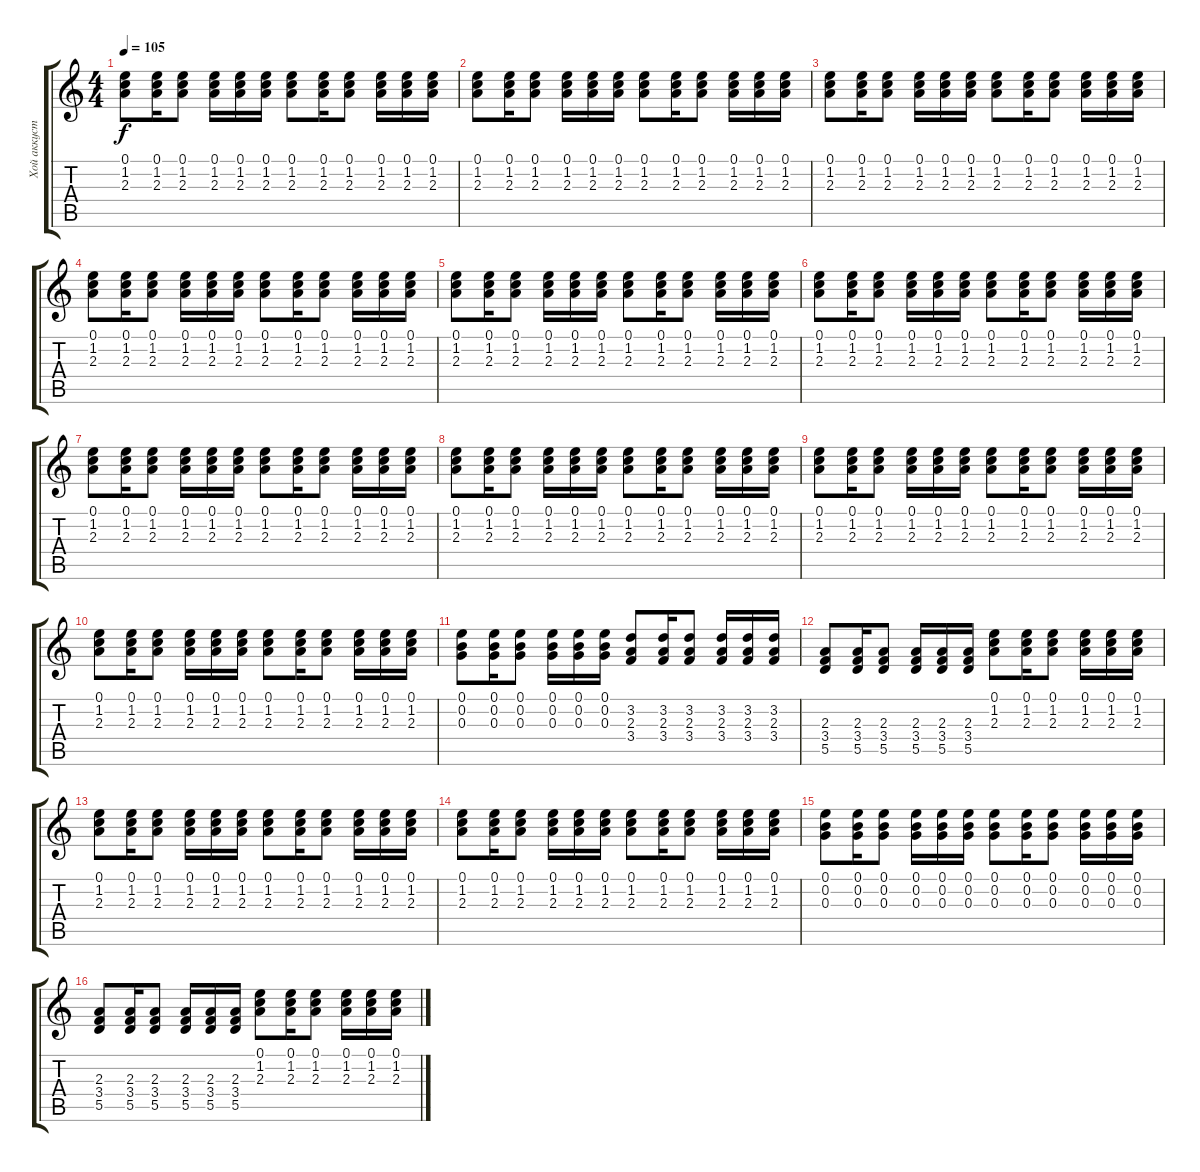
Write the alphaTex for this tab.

\track ("Хой аккустика" "Хой аккуст") {instrument acousticguitarnylon}
\staff {score tabs}
\tuning (E4 B3 G3 D3 A2 E2) {hide}
\ts (4 4)
\tempo 105
\clef g2
\ks c
(0.1 1.2 2.3).8{dy f} (0.1 1.2 2.3).16 (0.1 1.2 2.3).8 (0.1 1.2 2.3).16 (0.1 1.2 2.3).16 (0.1 1.2 2.3).16 (0.1 1.2 2.3).8 (0.1 1.2 2.3).16 (0.1 1.2 2.3).8 (0.1 1.2 2.3).16 (0.1 1.2 2.3).16 (0.1 1.2 2.3).16 |
(0.1 1.2 2.3).8 (0.1 1.2 2.3).16 (0.1 1.2 2.3).8 (0.1 1.2 2.3).16 (0.1 1.2 2.3).16 (0.1 1.2 2.3).16 (0.1 1.2 2.3).8 (0.1 1.2 2.3).16 (0.1 1.2 2.3).8 (0.1 1.2 2.3).16 (0.1 1.2 2.3).16 (0.1 1.2 2.3).16 |
(0.1 1.2 2.3).8 (0.1 1.2 2.3).16 (0.1 1.2 2.3).8 (0.1 1.2 2.3).16 (0.1 1.2 2.3).16 (0.1 1.2 2.3).16 (0.1 1.2 2.3).8 (0.1 1.2 2.3).16 (0.1 1.2 2.3).8 (0.1 1.2 2.3).16 (0.1 1.2 2.3).16 (0.1 1.2 2.3).16 |
(0.1 1.2 2.3).8 (0.1 1.2 2.3).16 (0.1 1.2 2.3).8 (0.1 1.2 2.3).16 (0.1 1.2 2.3).16 (0.1 1.2 2.3).16 (0.1 1.2 2.3).8 (0.1 1.2 2.3).16 (0.1 1.2 2.3).8 (0.1 1.2 2.3).16 (0.1 1.2 2.3).16 (0.1 1.2 2.3).16 |
(0.1 1.2 2.3).8 (0.1 1.2 2.3).16 (0.1 1.2 2.3).8 (0.1 1.2 2.3).16 (0.1 1.2 2.3).16 (0.1 1.2 2.3).16 (0.1 1.2 2.3).8 (0.1 1.2 2.3).16 (0.1 1.2 2.3).8 (0.1 1.2 2.3).16 (0.1 1.2 2.3).16 (0.1 1.2 2.3).16 |
(0.1 1.2 2.3).8 (0.1 1.2 2.3).16 (0.1 1.2 2.3).8 (0.1 1.2 2.3).16 (0.1 1.2 2.3).16 (0.1 1.2 2.3).16 (0.1 1.2 2.3).8 (0.1 1.2 2.3).16 (0.1 1.2 2.3).8 (0.1 1.2 2.3).16 (0.1 1.2 2.3).16 (0.1 1.2 2.3).16 |
(0.1 1.2 2.3).8 (0.1 1.2 2.3).16 (0.1 1.2 2.3).8 (0.1 1.2 2.3).16 (0.1 1.2 2.3).16 (0.1 1.2 2.3).16 (0.1 1.2 2.3).8 (0.1 1.2 2.3).16 (0.1 1.2 2.3).8 (0.1 1.2 2.3).16 (0.1 1.2 2.3).16 (0.1 1.2 2.3).16 |
(0.1 1.2 2.3).8 (0.1 1.2 2.3).16 (0.1 1.2 2.3).8 (0.1 1.2 2.3).16 (0.1 1.2 2.3).16 (0.1 1.2 2.3).16 (0.1 1.2 2.3).8 (0.1 1.2 2.3).16 (0.1 1.2 2.3).8 (0.1 1.2 2.3).16 (0.1 1.2 2.3).16 (0.1 1.2 2.3).16 |
(0.1 1.2 2.3).8 (0.1 1.2 2.3).16 (0.1 1.2 2.3).8 (0.1 1.2 2.3).16 (0.1 1.2 2.3).16 (0.1 1.2 2.3).16 (0.1 1.2 2.3).8 (0.1 1.2 2.3).16 (0.1 1.2 2.3).8 (0.1 1.2 2.3).16 (0.1 1.2 2.3).16 (0.1 1.2 2.3).16 |
(0.1 1.2 2.3).8 (0.1 1.2 2.3).16 (0.1 1.2 2.3).8 (0.1 1.2 2.3).16 (0.1 1.2 2.3).16 (0.1 1.2 2.3).16 (0.1 1.2 2.3).8 (0.1 1.2 2.3).16 (0.1 1.2 2.3).8 (0.1 1.2 2.3).16 (0.1 1.2 2.3).16 (0.1 1.2 2.3).16 |
(0.1 0.2 0.3).8 (0.1 0.2 0.3).16 (0.1 0.2 0.3).8 (0.1 0.2 0.3).16 (0.1 0.2 0.3).16 (0.1 0.2 0.3).16 (3.2 2.3 3.4).8 (3.2 2.3 3.4).16 (3.2 2.3 3.4).8 (3.2 2.3 3.4).16 (3.2 2.3 3.4).16 (3.2 2.3 3.4).16 |
(2.3 3.4 5.5).8 (2.3 3.4 5.5).16 (2.3 3.4 5.5).8 (2.3 3.4 5.5).16 (2.3 3.4 5.5).16 (2.3 3.4 5.5).16 (0.1 1.2 2.3).8 (0.1 1.2 2.3).16 (0.1 1.2 2.3).8 (0.1 1.2 2.3).16 (0.1 1.2 2.3).16 (0.1 1.2 2.3).16 |
(0.1 1.2 2.3).8 (0.1 1.2 2.3).16 (0.1 1.2 2.3).8 (0.1 1.2 2.3).16 (0.1 1.2 2.3).16 (0.1 1.2 2.3).16 (0.1 1.2 2.3).8 (0.1 1.2 2.3).16 (0.1 1.2 2.3).8 (0.1 1.2 2.3).16 (0.1 1.2 2.3).16 (0.1 1.2 2.3).16 |
(0.1 1.2 2.3).8 (0.1 1.2 2.3).16 (0.1 1.2 2.3).8 (0.1 1.2 2.3).16 (0.1 1.2 2.3).16 (0.1 1.2 2.3).16 (0.1 1.2 2.3).8 (0.1 1.2 2.3).16 (0.1 1.2 2.3).8 (0.1 1.2 2.3).16 (0.1 1.2 2.3).16 (0.1 1.2 2.3).16 |
(0.1 0.2 0.3).8 (0.1 0.2 0.3).16 (0.1 0.2 0.3).8 (0.1 0.2 0.3).16 (0.1 0.2 0.3).16 (0.1 0.2 0.3).16 (0.1 0.2 0.3).8 (0.1 0.2 0.3).16 (0.1 0.2 0.3).8 (0.1 0.2 0.3).16 (0.1 0.2 0.3).16 (0.1 0.2 0.3).16 |
(2.3 3.4 5.5).8 (2.3 3.4 5.5).16 (2.3 3.4 5.5).8 (2.3 3.4 5.5).16 (2.3 3.4 5.5).16 (2.3 3.4 5.5).16 (0.1 1.2 2.3).8 (0.1 1.2 2.3).16 (0.1 1.2 2.3).8 (0.1 1.2 2.3).16 (0.1 1.2 2.3).16 (0.1 1.2 2.3).16
